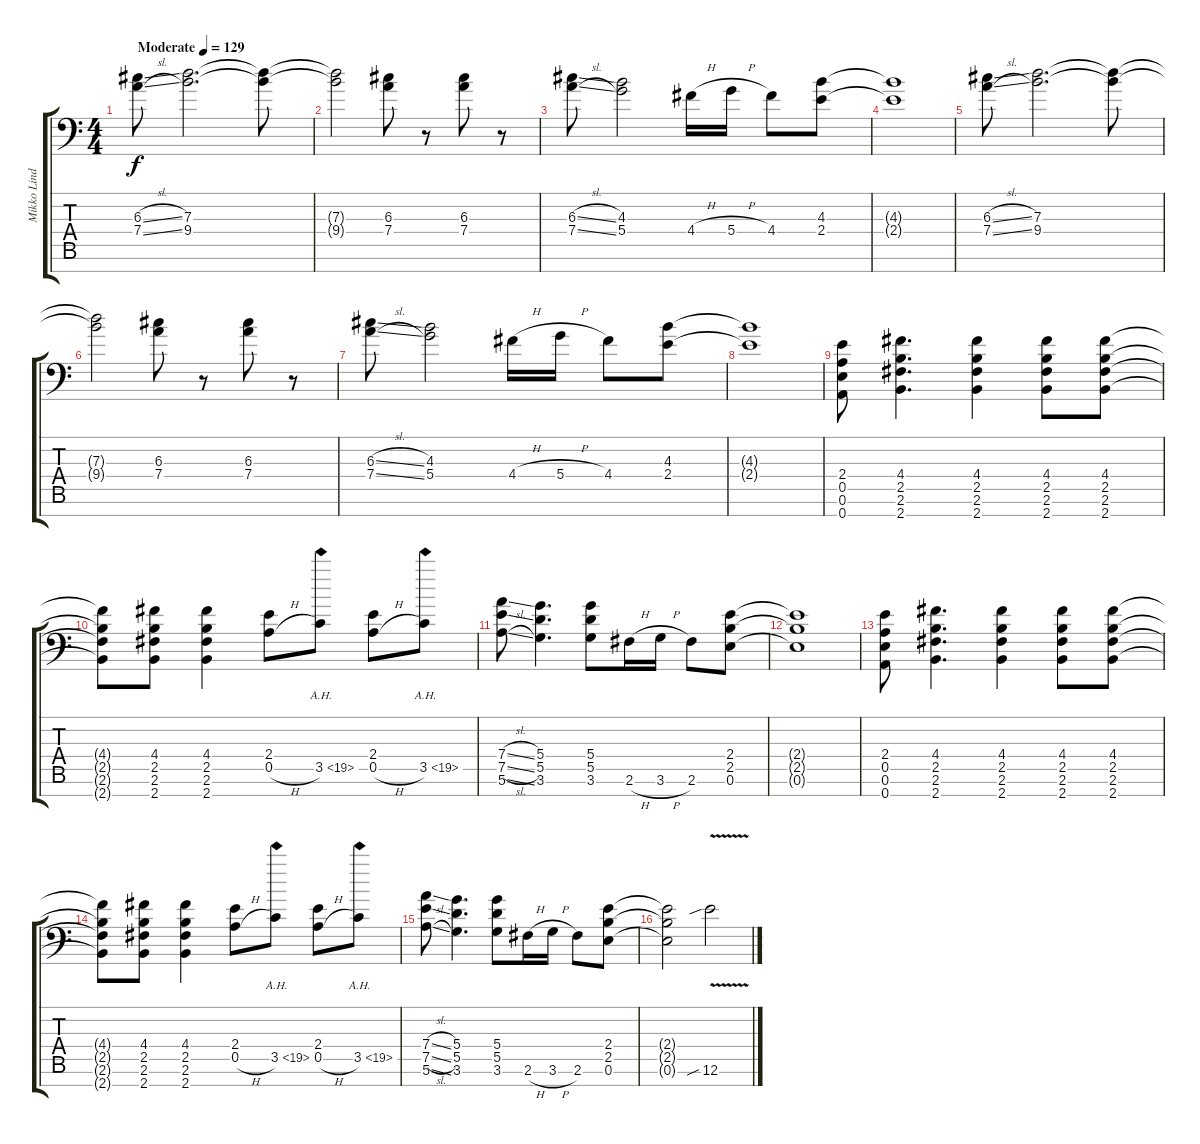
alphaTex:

\track ("Mikko Lindström" "Mikko Lind") {instrument acousticguitarsteel}
\staff {score tabs}
\tuning (E4 B3 G3 D3 A2 E2 A1) {hide}
\ts (4 4)
\tempo (129 "Moderate")
\clef f4
\ks c
(6.3{sl} 7.4{sl}).8{dy f instrument acousticguitarsteel} (7.3 9.4).2{d} (7.3{t} 9.4{t}).8 |
(7.3{t} 9.4{t}).2 (6.3 7.4).8 r.8 (6.3 7.4).8 r.8 |
(6.3{sl} 7.4{sl}).8 (4.3 5.4).2 4.4{h}.16 5.4{h}.16 4.4.8 (4.3 2.4).8 |
(4.3{t} 2.4{t}).1 |
(6.3{sl} 7.4{sl}).8 (7.3 9.4).2{d} (7.3{t} 9.4{t}).8 |
(7.3{t} 9.4{t}).2 (6.3 7.4).8 r.8 (6.3 7.4).8 r.8 |
(6.3{sl} 7.4{sl}).8 (4.3 5.4).2 4.4{h}.16 5.4{h}.16 4.4.8 (4.3 2.4).8 |
(4.3{t} 2.4{t}).1 |
(2.4 0.5 0.6 0.7).8{instrument distortionguitar} (4.4 2.5 2.6 2.7).4{d} (4.4 2.5 2.6 2.7).4 (4.4 2.5 2.6 2.7).8 (4.4 2.5 2.6 2.7).8 |
(4.4{t} 2.5{t} 2.6{t} 2.7{t}).8 (4.4 2.5 2.6 2.7).8 (4.4 2.5 2.6 2.7).4 (2.4 0.5{h}).8 3.5{ah 16}.8 (2.4 0.5{h}).8 3.5{ah 16}.8 |
(7.4{sl} 7.5{sl} 5.6{sl}).8 (5.4 5.5 3.6).4{d} (5.4 5.5 3.6).8 2.6{h}.16 3.6{h}.16 2.6.8 (2.4 2.5 0.6).8 |
(2.4{t} 2.5{t} 0.6{t}).1 |
(2.4 0.5 0.6 0.7).8 (4.4 2.5 2.6 2.7).4{d} (4.4 2.5 2.6 2.7).4 (4.4 2.5 2.6 2.7).8 (4.4 2.5 2.6 2.7).8 |
(4.4{t} 2.5{t} 2.6{t} 2.7{t}).8 (4.4 2.5 2.6 2.7).8 (4.4 2.5 2.6 2.7).4 (2.4 0.5{h}).8 3.5{ah 16}.8 (2.4 0.5{h}).8 3.5{ah 16}.8 |
(7.4{sl} 7.5{sl} 5.6{sl}).8 (5.4 5.5 3.6).4{d} (5.4 5.5 3.6).8 2.6{h}.16 3.6{h}.16 2.6.8 (2.4 2.5 0.6).8 |
(2.4{t} 2.5{t} 0.6{t}).2 12.6{v sib}.2
